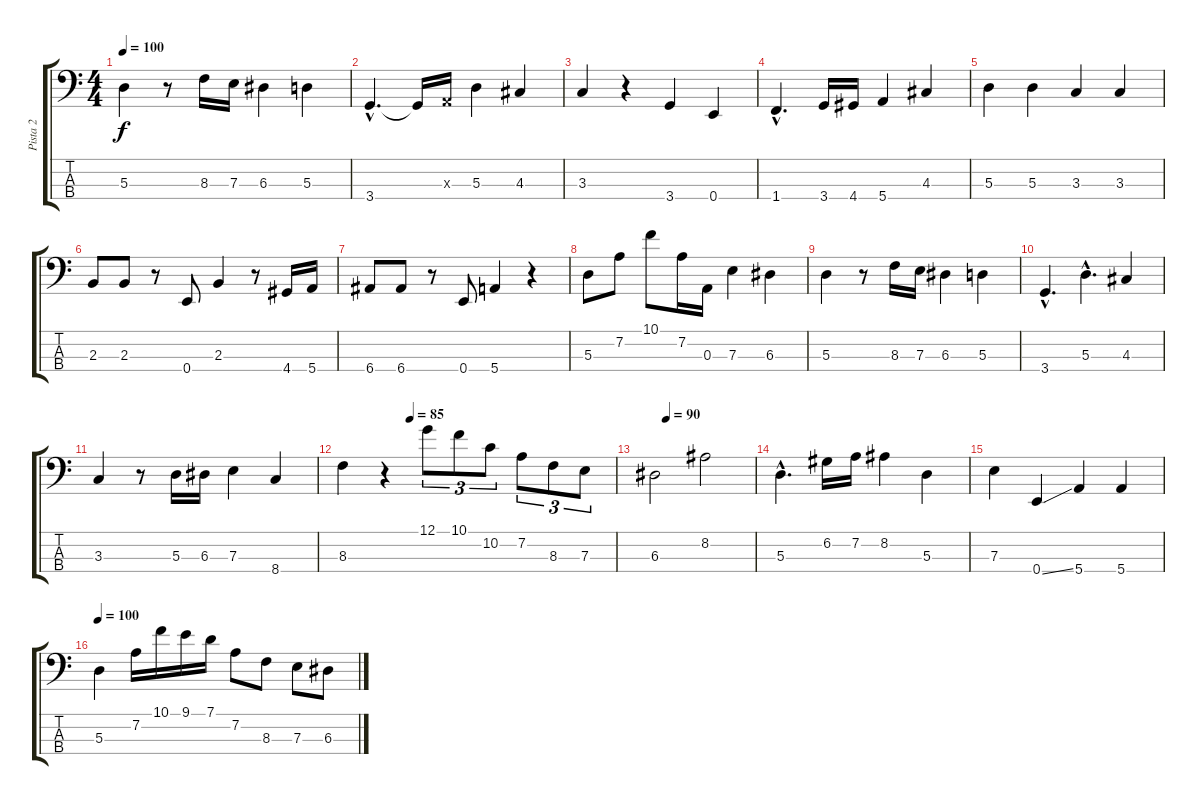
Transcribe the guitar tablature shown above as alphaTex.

\track ("Pista 2" "Pista 2") {instrument electricbassfinger}
\staff {score tabs}
\tuning (G2 D2 A1 E1) {hide}
\ts (4 4)
\tempo 100
\clef f4
\ks c
5.3.4{dy f instrument electricbassfinger} r.8 8.3.16 7.3.16 6.3.4 5.3.4 |
3.4{hac}.4{d} 3.4{t}.16 0.3{x}.16 5.3.4 4.3.4 |
3.3.4 r.4 3.4.4 0.4.4 |
1.4{hac}.4{d} 3.4.16 4.4.16 5.4.4 4.3.4 |
5.3.4 5.3.4 3.3.4 3.3.4 |
2.3.8 2.3.8 r.8 0.4.8 2.3.4 r.8 4.4.16 5.4.16 |
6.4.8 6.4.8 r.8 0.4.8 5.4.4 r.4 |
5.3.8 7.2.8 10.1.8 7.2.16 0.3.16 7.3.4 6.3.4 |
5.3.4 r.8 8.3.16 7.3.16 6.3.4 5.3.4 |
3.4{hac}.4{d} 5.3{hac}.4{d} 4.3.4 |
3.3.4 r.8 5.3.16 6.3.16 7.3.4 8.4.4 |
\tempo (85 0.25)
8.3.4 r.4 12.1.8{tu (3 2)} 10.1.8{tu (3 2)} 10.2.8{tu (3 2)} 7.2.8{tu (3 2)} 8.3.8{tu (3 2)} 7.3.8{tu (3 2)} |
\tempo (90 0.125)
6.3.2 8.2.2 |
5.3{hac}.4{d} 6.2.16 7.2.16 8.2.4 5.3.4 |
7.3.4 0.4{ss}.4 5.4.4 5.4.4 |
\tempo 100
5.3.4 7.2.16 10.1.16 9.1.16 7.1.16 7.2.8 8.3.8 7.3.8 6.3.8
